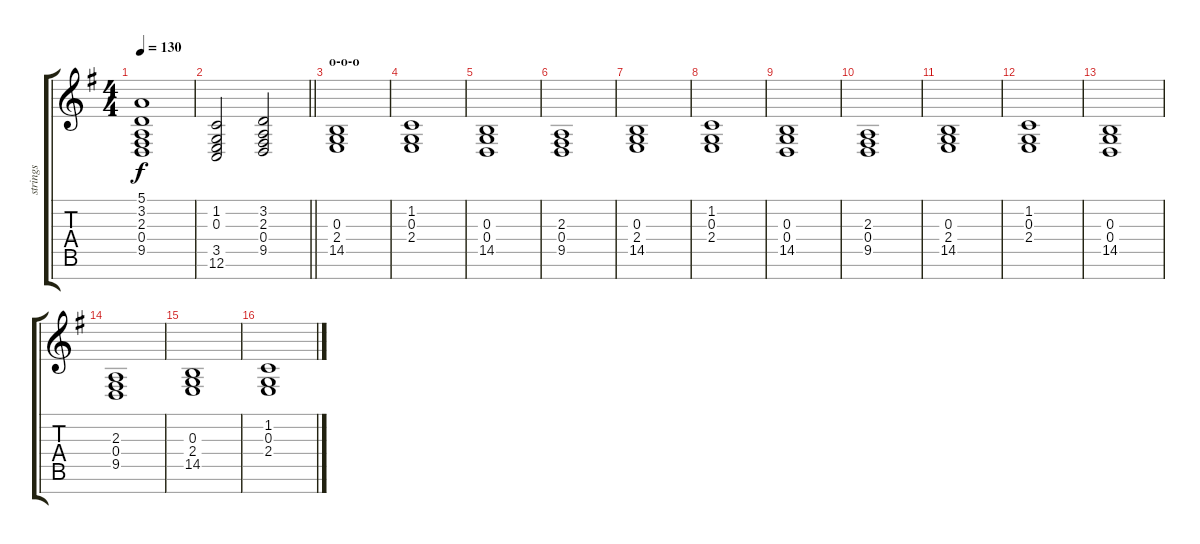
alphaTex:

\track ("strings" "strings") {instrument stringensemble1}
\staff {score tabs}
\tuning (E4 B3 G3 D3 A2 E2 B1) {hide}
\ts (4 4)
\tempo 130
\clef g2
\ks eminor
(5.1 3.2 2.3 0.4 9.5).1{dy f} |
\barLineRight lightlight
(1.2 0.3 3.5 12.6).2 (3.2 2.3 0.4 9.5).2 |
\section ("" "o-o-o")
(0.3 2.4 14.5).1 |
(1.2 0.3 2.4).1 |
(0.3 0.4 14.5).1 |
(2.3 0.4 9.5).1 |
(0.3 2.4 14.5).1 |
(1.2 0.3 2.4).1 |
(0.3 0.4 14.5).1 |
(2.3 0.4 9.5).1 |
(0.3 2.4 14.5).1 |
(1.2 0.3 2.4).1 |
(0.3 0.4 14.5).1 |
(2.3 0.4 9.5).1 |
(0.3 2.4 14.5).1 |
(1.2 0.3 2.4).1
